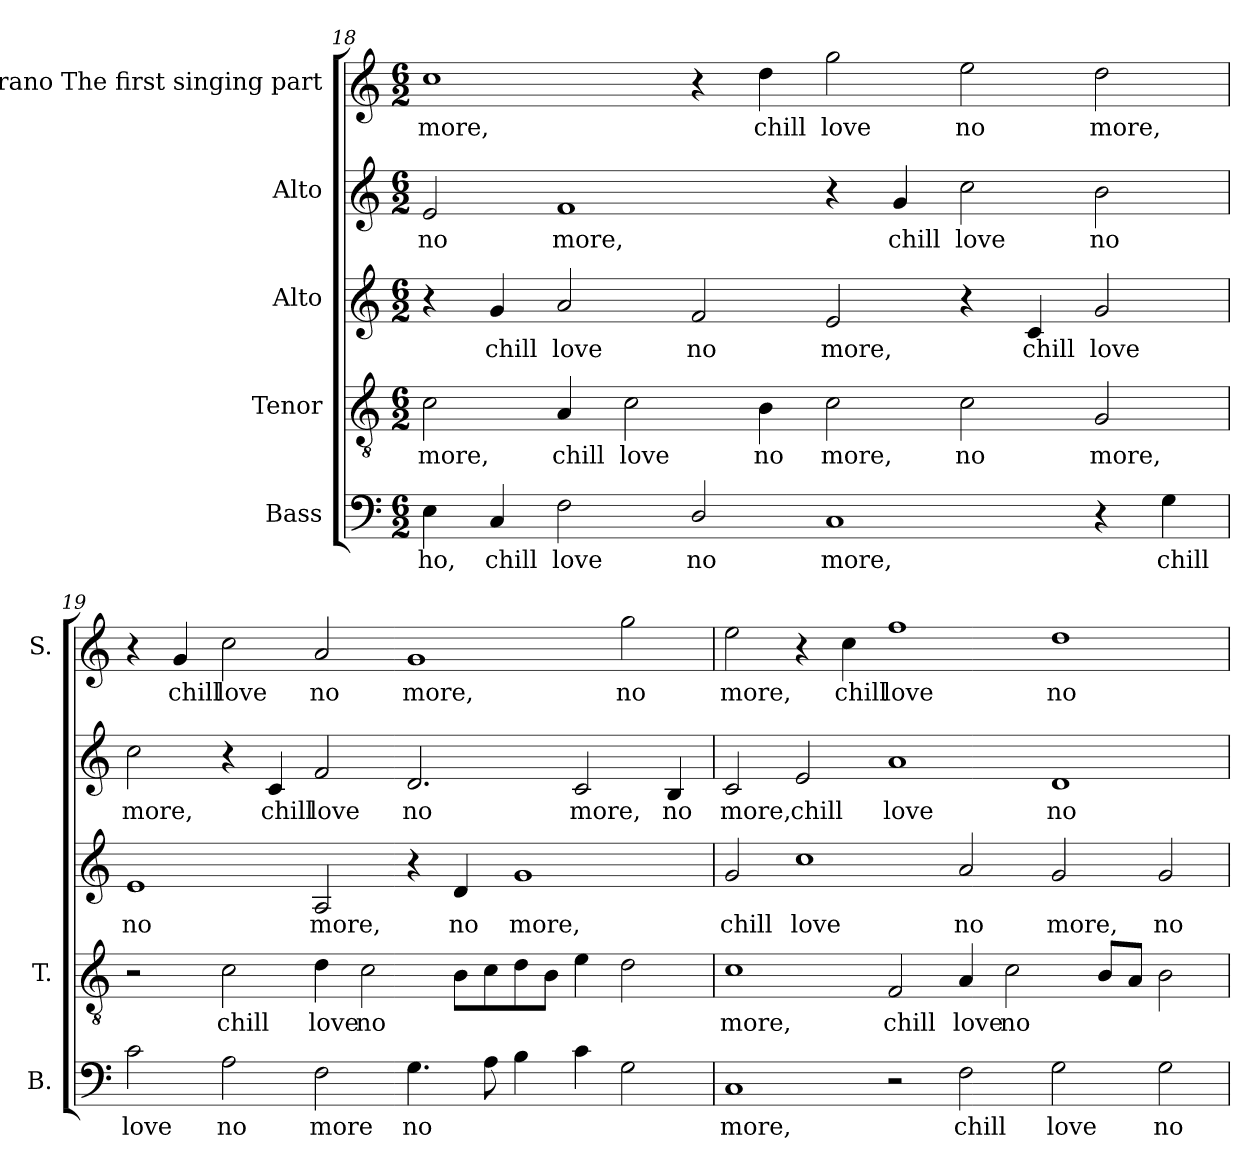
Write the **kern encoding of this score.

**kern	**text	**kern	**text	**kern	**text	**kern	**text	**kern	**text
*part5	*part5	*part4	*part4	*part3	*part3	*part2	*part2	*part1	*part1
*staff5	*staff5	*staff4	*staff4	*staff3	*staff3	*staff2	*staff2	*staff1	*staff1
*I"Bass	*	*I"Tenor	*	*I"Alto	*	*I"Alto	*	*I"Soprano The first singing part	*
*I'B.	*	*I'T.	*	*	*	*	*	*I'S.	*
*clefF4	*	*clefGv2	*	*clefG2	*	*clefG2	*	*clefG2	*
*	*	*ITrd7c12	*	*ITrd7c12	*	*ITrd7c12	*	*	*
*k[]	*	*k[]	*	*k[]	*	*k[]	*	*k[]	*
*C:	*	*C:	*	*C:	*	*C:	*	*C:	*
*M6/2	*	*M6/2	*	*M6/2	*	*M6/2	*	*M6/2	*
=18	=18	=18	=18	=18	=18	=18	=18	=18	=18
!	!LO:LY:b:color=#000000	!	!	!	!	!	!	!	!
!	!	!	!LO:LY:b:color=#000000	!	!	!	!	!	!
!	!	!	!	!	!	!	!LO:LY:b:color=#000000	!	!
!	!	!	!	!	!	!	!	!	!LO:LY:b:color=#000000
4Ei\	ho,	2Ci\	more,	4r	.	2Ei/	no	1cci	more,
!	!LO:LY:b:color=#000000	!	!	!	!	!	!	!	!
!	!	!	!	!	!LO:LY:b:color=#000000	!	!	!	!
4Ci/	chill	.	.	4Gi/	chill	.	.	.	.
!	!LO:LY:b:color=#000000	!	!	!	!	!	!	!	!
!	!	!	!LO:LY:b:color=#000000	!	!	!	!	!	!
!	!	!	!	!	!LO:LY:b:color=#000000	!	!	!	!
!	!	!	!	!	!	!	!LO:LY:b:color=#000000	!	!
2Fi\	love	4AAi/	chill	2Ai/	love	1Fi	more,	.	.
!	!	!	!LO:LY:b:color=#000000	!	!	!	!	!	!
.	.	2Ci\	love	.	.	.	.	.	.
!	!LO:LY:b:color=#000000	!	!	!	!	!	!	!	!
!	!	!	!	!	!LO:LY:b:color=#000000	!	!	!	!
2Di/	no	.	.	2Fi/	no	.	.	4r	.
!	!	!	!LO:LY:b:color=#000000	!	!	!	!	!	!
!	!	!	!	!	!	!	!	!	!LO:LY:b:color=#000000
.	.	4BBi\	no	.	.	.	.	4ddi\	chill
!	!LO:LY:b:color=#000000	!	!	!	!	!	!	!	!
!	!	!	!LO:LY:b:color=#000000	!	!	!	!	!	!
!	!	!	!	!	!LO:LY:b:color=#000000	!	!	!	!
!	!	!	!	!	!	!	!	!	!LO:LY:b:color=#000000
1Ci	more,	2Ci\	more,	2Ei/	more,	4r	.	2ggi\	love
!	!	!	!	!	!	!	!LO:LY:b:color=#000000	!	!
.	.	.	.	.	.	4Gi/	chill	.	.
!	!	!	!LO:LY:b:color=#000000	!	!	!	!	!	!
!	!	!	!	!	!	!	!LO:LY:b:color=#000000	!	!
!	!	!	!	!	!	!	!	!	!LO:LY:b:color=#000000
.	.	2Ci\	no	4r	.	2ci\	love	2eei\	no
!	!	!	!	!	!LO:LY:b:color=#000000	!	!	!	!
.	.	.	.	4Ci/	chill	.	.	.	.
!	!	!	!LO:LY:b:color=#000000	!	!	!	!	!	!
!	!	!	!	!	!LO:LY:b:color=#000000	!	!	!	!
!	!	!	!	!	!	!	!LO:LY:b:color=#000000	!	!
!	!	!	!	!	!	!	!	!	!LO:LY:b:color=#000000
4r	.	2GGi/	more,	2Gi/	love	2Bi\	no	2ddi\	more,
!	!LO:LY:b:color=#000000	!	!	!	!	!	!	!	!
4Gi\	chill	.	.	.	.	.	.	.	.
!!LO:PB:g=z
=19	=19	=19	=19	=19	=19	=19	=19	=19	=19
!	!LO:LY:b:color=#000000	!	!	!	!	!	!	!	!
!	!	!	!	!	!LO:LY:b:color=#000000	!	!	!	!
!	!	!	!	!	!	!	!LO:LY:b:color=#000000	!	!
2ci\	love	2r	.	1Ei	no	2ci\	more,	4r	.
!	!	!	!	!	!	!	!	!	!LO:LY:b:color=#000000
.	.	.	.	.	.	.	.	4gi/	chill
!	!LO:LY:b:color=#000000	!	!	!	!	!	!	!	!
!	!	!	!LO:LY:b:color=#000000	!	!	!	!	!	!
!	!	!	!	!	!	!	!	!	!LO:LY:b:color=#000000
2Ai\	no	2Ci\	chill	.	.	4r	.	2cci\	love
!	!	!	!	!	!	!	!LO:LY:b:color=#000000	!	!
.	.	.	.	.	.	4Ci/	chill	.	.
!	!LO:LY:b:color=#000000	!	!	!	!	!	!	!	!
!	!	!	!LO:LY:b:color=#000000	!	!	!	!	!	!
!	!	!	!	!	!LO:LY:b:color=#000000	!	!	!	!
!	!	!	!	!	!	!	!LO:LY:b:color=#000000	!	!
!	!	!	!	!	!	!	!	!	!LO:LY:b:color=#000000
2Fi\	more	4Di\	love	2AAi/	more,	2Fi/	love	2ai/	no
!	!	!	!LO:LY:b:color=#000000	!	!	!	!	!	!
.	.	2Ci\	no	.	.	.	.	.	.
!	!LO:LY:b:color=#000000	!	!	!	!	!	!	!	!
!	!	!	!	!	!	!	!LO:LY:b:color=#000000	!	!
!	!	!	!	!	!	!	!	!	!LO:LY:b:color=#000000
4.Gi\	no	.	.	4r	.	2.Di/	no	1gi	more,
!	!	!	!	!	!LO:LY:b:color=#000000	!	!	!	!
.	.	8BBi\L	.	4Di/	no	.	.	.	.
8Ai\	.	8Ci\	.	.	.	.	.	.	.
!	!	!	!	!	!LO:LY:b:color=#000000	!	!	!	!
4Bi\	.	8Di\	.	1Gi	more,	.	.	.	.
.	.	8BBi\J	.	.	.	.	.	.	.
!	!	!	!	!	!	!	!LO:LY:b:color=#000000	!	!
4ci\	.	4Ei\	.	.	.	2Ci/	more,	.	.
!	!	!	!	!	!	!	!	!	!LO:LY:b:color=#000000
2Gi\	.	2Di\	.	.	.	.	.	2ggi\	no
!	!	!	!	!	!	!	!LO:LY:b:color=#000000	!	!
.	.	.	.	.	.	4BBi/	no	.	.
=20	=20	=20	=20	=20	=20	=20	=20	=20	=20
!	!LO:LY:b:color=#000000	!	!	!	!	!	!	!	!
!	!	!	!LO:LY:b:color=#000000	!	!	!	!	!	!
!	!	!	!	!	!LO:LY:b:color=#000000	!	!	!	!
!	!	!	!	!	!	!	!LO:LY:b:color=#000000	!	!
!	!	!	!	!	!	!	!	!	!LO:LY:b:color=#000000
1Ci	more,	1Ci	more,	2Gi/	chill	2Ci/	more,	2eei\	more,
!	!	!	!	!	!LO:LY:b:color=#000000	!	!	!	!
!	!	!	!	!	!	!	!LO:LY:b:color=#000000	!	!
.	.	.	.	1ci	love	2Ei/	chill	4r	.
!	!	!	!	!	!	!	!	!	!LO:LY:b:color=#000000
.	.	.	.	.	.	.	.	4cci\	chill
!	!	!	!LO:LY:b:color=#000000	!	!	!	!	!	!
!	!	!	!	!	!	!	!LO:LY:b:color=#000000	!	!
!	!	!	!	!	!	!	!	!	!LO:LY:b:color=#000000
2r	.	2FFi/	chill	.	.	1Ai	love	1ffi	love
!	!LO:LY:b:color=#000000	!	!	!	!	!	!	!	!
!	!	!	!LO:LY:b:color=#000000	!	!	!	!	!	!
!	!	!	!	!	!LO:LY:b:color=#000000	!	!	!	!
2Fi\	chill	4AAi/	love	2Ai/	no	.	.	.	.
!	!	!	!LO:LY:b:color=#000000	!	!	!	!	!	!
.	.	2Ci\	no	.	.	.	.	.	.
!	!LO:LY:b:color=#000000	!	!	!	!	!	!	!	!
!	!	!	!	!	!LO:LY:b:color=#000000	!	!	!	!
!	!	!	!	!	!	!	!LO:LY:b:color=#000000	!	!
!	!	!	!	!	!	!	!	!	!LO:LY:b:color=#000000
2Gi\	love	.	.	2Gi/	more,	1Di	no	1ddi	no
.	.	8BBi/L	.	.	.	.	.	.	.
.	.	8AAi/J	.	.	.	.	.	.	.
!	!LO:LY:b:color=#000000	!	!	!	!	!	!	!	!
!	!	!	!	!	!LO:LY:b:color=#000000	!	!	!	!
2Gi\	no	2BBi\	.	2Gi/	no	.	.	.	.
=	=	=	=	=	=	=	=	=	=
*-	*-	*-	*-	*-	*-	*-	*-	*-	*-
